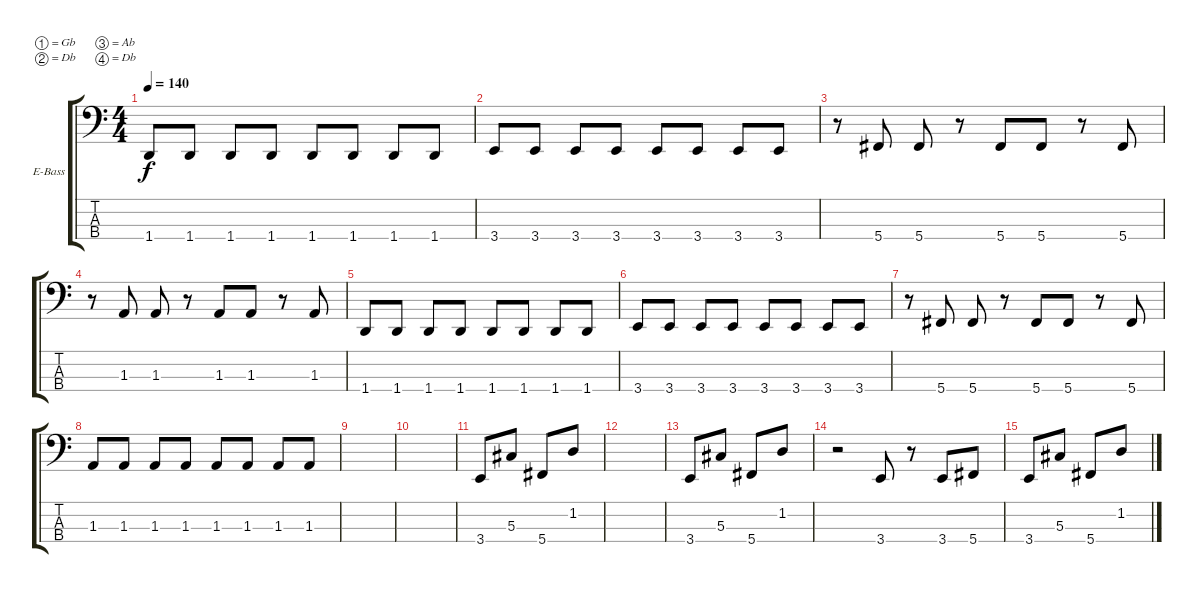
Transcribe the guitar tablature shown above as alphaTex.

\bracketExtendMode groupsimilarinstruments
\firstSystemTrackNameOrientation horizontal
\otherSystemsTrackNameOrientation horizontal
\track ("Jorel Decker - bass" "E-Bass") {instrument electricbassfinger}
\staff {score tabs}
\tuning (Gb2 Db2 Ab1 Db1)
\ts (4 4)
\tempo 140
\clef f4
\ks c
1.4.8{dy f} 1.4.8 1.4.8 1.4.8 1.4.8 1.4.8 1.4.8 1.4.8 |
3.4.8 3.4.8 3.4.8 3.4.8 3.4.8 3.4.8 3.4.8 3.4.8 |
r.8 5.4.8 5.4.8 r.8 5.4.8 5.4.8 r.8 5.4.8 |
r.8 1.3.8 1.3.8 r.8 1.3.8 1.3.8 r.8 1.3.8 |
1.4.8 1.4.8 1.4.8 1.4.8 1.4.8 1.4.8 1.4.8 1.4.8 |
3.4.8 3.4.8 3.4.8 3.4.8 3.4.8 3.4.8 3.4.8 3.4.8 |
r.8 5.4.8 5.4.8 r.8 5.4.8 5.4.8 r.8 5.4.8 |
1.3.8 1.3.8 1.3.8 1.3.8 1.3.8 1.3.8 1.3.8 1.3.8 |
|
|
3.4.8 5.3.8 5.4.8 1.2.8 |
|
3.4.8 5.3.8 5.4.8 1.2.8 |
r.2 3.4.8 r.8 3.4.8 5.4.8 |
3.4.8 5.3.8 5.4.8 1.2.8
